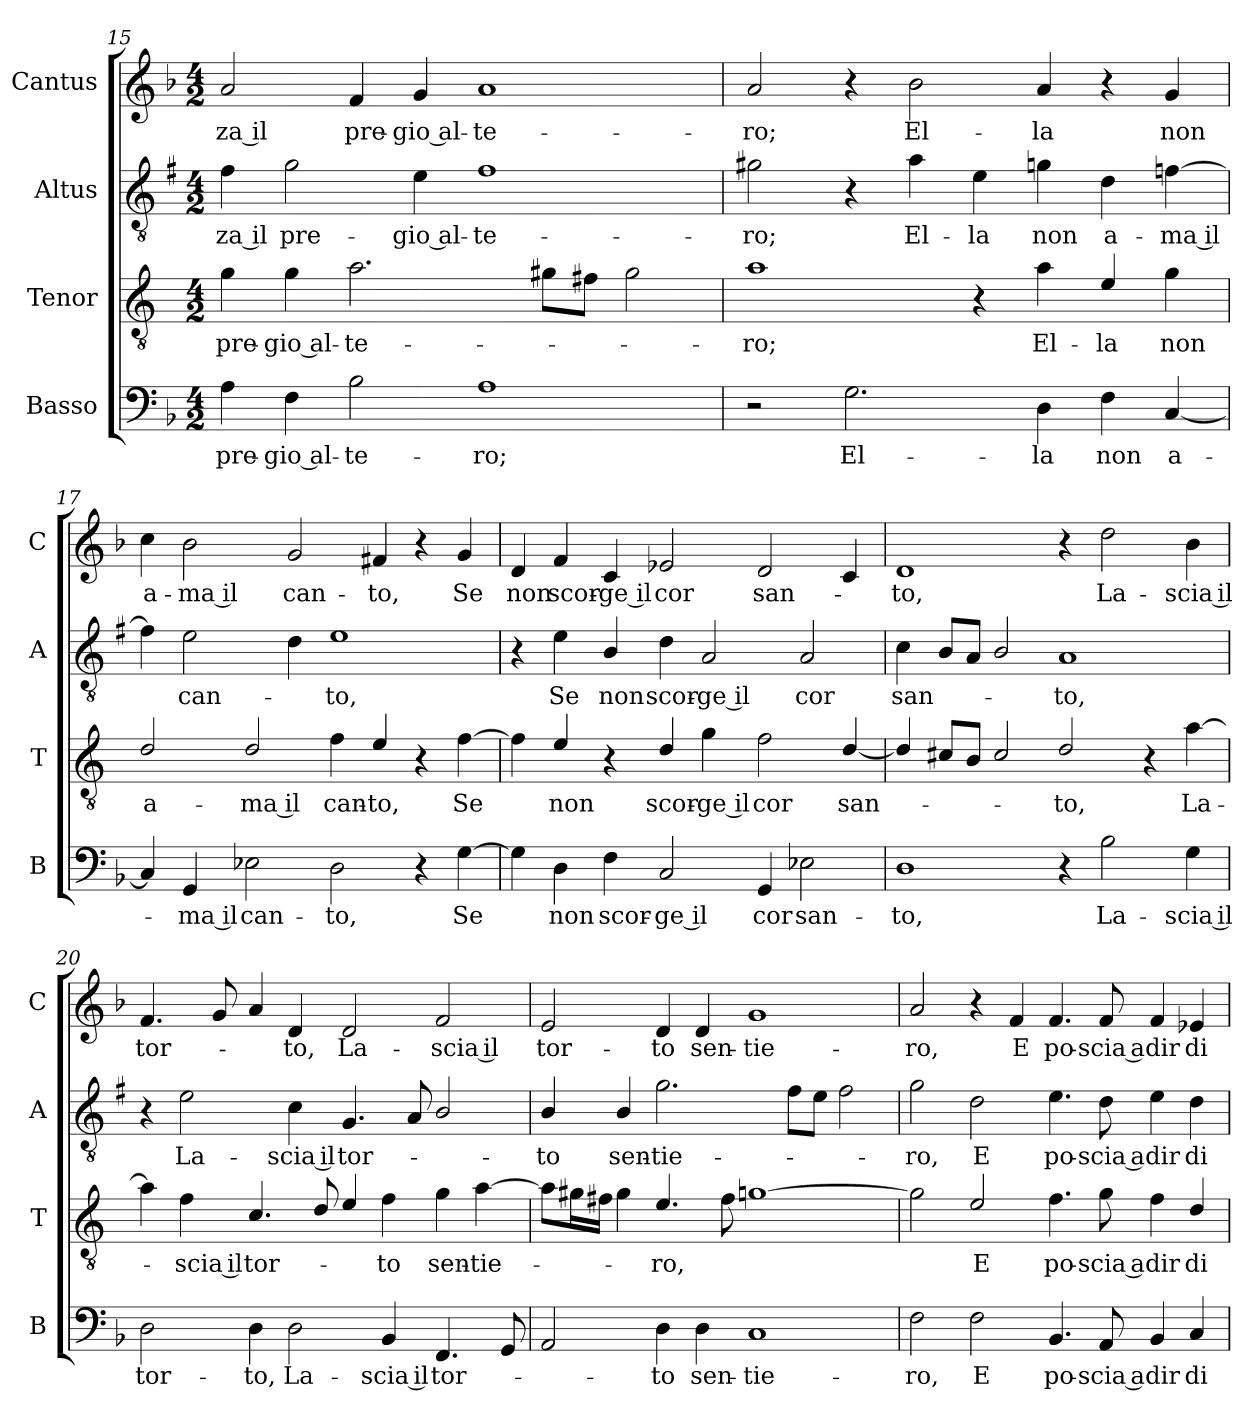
**kern	**text	**kern	**text	**kern	**text	**kern	**text
*part4	*part4	*part3	*part3	*part2	*part2	*part1	*part1
*staff4	*staff4	*staff3	*staff3	*staff2	*staff2	*staff1	*staff1
*I"Basso	*	*I"Tenor	*	*I"Altus	*	*I"Cantus	*
*I'B	*	*I'T	*	*I'A	*	*I'C	*
!!LO:LB:g=z
*clefF4	*	*clefGv2	*	*clefGv2	*	*clefG2	*
*	*	*ITrd4c7	*	*ITrd1c2	*	*	*
*k[b-]	*	*k[b-]	*	*k[b-]	*	*k[b-]	*
*F:	*	*F:	*	*F:	*	*F:	*
*M4/2	*	*M4/2	*	*M4/2	*	*M4/2	*
=15	=15	=15	=15	=15	=15	=15	=15
!	!LO:LY:b	!	!LO:LY:b	!	!LO:LY:b	!	!LO:LY:b
4A\	pre-	4c\	pre-	4e\	-za il	2a/	-za il
!	!LO:LY:b	!	!LO:LY:b	!	!LO:LY:b	!	!
4F\	-gio al-	4c\	-gio al-	2f\	pre-	.	.
!	!LO:LY:b	!	!LO:LY:b	!	!	!	!LO:LY:b
2B-\	-te-	2.d\	-te-	.	.	4f/	pre-
!	!	!	!	!	!LO:LY:b	!	!LO:LY:b
.	.	.	.	4d\	-gio al-	4g/	-gio al-
!	!LO:LY:b	!	!	!	!LO:LY:b	!	!LO:LY:b
1A	-ro;	.	.	1e	-te-	1a	-te-
.	.	8c#X\L	.	.	.	.	.
.	.	8Bn\J	.	.	.	.	.
.	.	2c#\	.	.	.	.	.
=16	=16	=16	=16	=16	=16	=16	=16
!	!	!	!LO:LY:b	!	!LO:LY:b	!	!LO:LY:b
2r	.	1d	-ro;	2f#X\	-ro;	2a/	-ro;
!	!LO:LY:b	!	!	!	!	!	!
2.G\	El-	.	.	4r	.	4r	.
!	!	!	!	!	!LO:LY:b	!	!LO:LY:b
.	.	.	.	4g\	El-	2b-\	El-
!	!	!	!	!	!LO:LY:b	!	!
.	.	4r	.	4d\	-la	.	.
!	!LO:LY:b	!	!LO:LY:b	!	!LO:LY:b	!	!LO:LY:b
4D\	-la	4d\	El-	4fn\	non	4a/	-la
!	!LO:LY:b	!	!LO:LY:b	!	!LO:LY:b	!	!
4F\	non	4A/	-la	4c\	a-	4r	.
!	!LO:LY:b	!	!LO:LY:b	!	!LO:LY:b	!	!LO:LY:b
[4C/	a-	4c\	non	[4e-X\	-ma il	4g/	non
=17	=17	=17	=17	=17	=17	=17	=17
!	!	!	!LO:LY:b	!	!	!	!LO:LY:b
4C/]	.	2G/	a-	4e-\]	.	4cc\	a-
!	!LO:LY:b	!	!	!	!LO:LY:b	!	!LO:LY:b
4GG/	-ma il	.	.	2d\	can-	2b-\	-ma il
!	!LO:LY:b	!	!LO:LY:b	!	!	!	!
2E-X\	can-	2G/	-ma il	.	.	.	.
!	!	!	!	!	!	!	!LO:LY:b
.	.	.	.	4c\	.	2g/	can-
!	!LO:LY:b	!	!LO:LY:b	!	!LO:LY:b	!	!
2D\	-to,	4B-\	can-	1d	-to,	.	.
!	!	!	!LO:LY:b	!	!	!	!LO:LY:b
.	.	4A/	-to,	.	.	4f#X/	-to,
4r	.	4r	.	.	.	4r	.
!	!LO:LY:b	!	!LO:LY:b	!	!	!	!LO:LY:b
[4G\	Se	[4B-\	Se	.	.	4g/	Se
=18	=18	=18	=18	=18	=18	=18	=18
!	!	!	!	!	!	!	!LO:LY:b
4G\]	.	4B-\]	.	4r	.	4d/	non
!	!LO:LY:b	!	!LO:LY:b	!	!LO:LY:b	!	!LO:LY:b
4D\	non	4A/	non	4d\	Se	4f/	scor-
!	!LO:LY:b	!	!	!	!LO:LY:b	!	!LO:LY:b
4F\	scor-	4r	.	4A/	non	4c/	-ge il
!	!LO:LY:b	!	!LO:LY:b	!	!LO:LY:b	!	!LO:LY:b
2C/	-ge il	4G/	scor-	4c\	scor-	2e-X/	cor
!	!	!	!LO:LY:b	!	!LO:LY:b	!	!
.	.	4c\	-ge il	2G/	-ge il	.	.
!	!LO:LY:b	!	!LO:LY:b	!	!	!	!LO:LY:b
4GG/	cor	2B-\	cor	.	.	2d/	san-
!	!LO:LY:b	!	!	!	!LO:LY:b	!	!
2E-X\	san-	.	.	2G/	cor	.	.
!	!	!	!LO:LY:b	!	!	!	!
.	.	[4G/	san-	.	.	4c/	.
!!LO:LB:g=z
=19	=19	=19	=19	=19	=19	=19	=19
!	!LO:LY:b	!	!	!	!LO:LY:b	!	!LO:LY:b
1D	-to,	4G/]	.	4B-\	san-	1d	-to,
.	.	8F#X/L	.	8A/L	.	.	.
.	.	8E/J	.	8G/J	.	.	.
.	.	2F#/	.	2A/	.	.	.
!	!	!	!LO:LY:b	!	!LO:LY:b	!	!
4r	.	2G/	-to,	1G	-to,	4r	.
!	!LO:LY:b	!	!	!	!	!	!LO:LY:b
2B-\	La-	.	.	.	.	2dd\	La-
.	.	4r	.	.	.	.	.
!	!LO:LY:b	!	!LO:LY:b	!	!	!	!LO:LY:b
4G\	-scia il	[4d\	La-	.	.	4b-\	-scia il
=20	=20	=20	=20	=20	=20	=20	=20
!	!LO:LY:b	!	!	!	!	!	!LO:LY:b
2D\	tor-	4d\]	.	4r	.	4.f/	tor-
!	!	!	!LO:LY:b	!	!LO:LY:b	!	!
.	.	4B-\	-scia il	2d\	La-	.	.
.	.	.	.	.	.	8g/	.
!	!LO:LY:b	!	!LO:LY:b	!	!	!	!
4D\	-to,	4.F/	tor-	.	.	4a/	.
!	!LO:LY:b	!	!	!	!LO:LY:b	!	!LO:LY:b
2D\	La-	.	.	4B-\	-scia il	4d/	-to,
.	.	8G/	.	.	.	.	.
!	!	!	!	!	!LO:LY:b	!	!LO:LY:b
.	.	4A/	.	4.F/	tor-	2d/	La-
!	!LO:LY:b	!	!LO:LY:b	!	!	!	!
4BB-/	-scia il	4B-\	-to	.	.	.	.
.	.	.	.	8G/	.	.	.
!	!LO:LY:b	!	!LO:LY:b	!	!	!	!LO:LY:b
4.FF/	tor-	4c\	sen-	2A/	.	2f/	-scia il
!	!	!	!LO:LY:b	!	!	!	!
.	.	[4d\	-tie-	.	.	.	.
8GG/	.	.	.	.	.	.	.
=21	=21	=21	=21	=21	=21	=21	=21
!	!	!	!	!	!LO:LY:b	!	!LO:LY:b
2AA/	.	8d\L]	.	4A/	-to	2e/	tor-
.	.	16c#X\L	.	.	.	.	.
.	.	16Bn\JJ	.	.	.	.	.
!	!	!	!	!	!LO:LY:b	!	!
.	.	4c#\	.	4A/	sen-	.	.
!	!LO:LY:b	!	!LO:LY:b	!	!LO:LY:b	!	!LO:LY:b
4D\	-to	4.A/	-ro,	2.f\	-tie-	4d/	-to
!	!LO:LY:b	!	!	!	!	!	!LO:LY:b
4D\	sen-	.	.	.	.	4d/	sen-
.	.	8B\	.	.	.	.	.
!	!LO:LY:b	!	!	!	!	!	!LO:LY:b
1C	-tie-	[1cn	.	.	.	1g	-tie-
.	.	.	.	8e\L	.	.	.
.	.	.	.	8d\J	.	.	.
.	.	.	.	2e\	.	.	.
=22	=22	=22	=22	=22	=22	=22	=22
!	!LO:LY:b	!	!	!	!LO:LY:b	!	!LO:LY:b
2F\	-ro,	2c\]	.	2f\	-ro,	2a/	-ro,
!	!LO:LY:b	!	!LO:LY:b	!	!LO:LY:b	!	!
2F\	E	2A/	E	2c\	E	4r	.
!	!	!	!	!	!	!	!LO:LY:b
.	.	.	.	.	.	4f/	E
!	!LO:LY:b	!	!LO:LY:b	!	!LO:LY:b	!	!LO:LY:b
4.BB-/	po-	4.B-\	po-	4.d\	po-	4.f/	po-
!	!LO:LY:b	!	!LO:LY:b	!	!LO:LY:b	!	!LO:LY:b
8AA/	-scia a	8c\	-scia a	8c\	-scia a	8f/	-scia a
!	!LO:LY:b	!	!LO:LY:b	!	!LO:LY:b	!	!LO:LY:b
4BB-/	dir	4B-\	dir	4d\	dir	4f/	dir
!	!LO:LY:b	!	!LO:LY:b	!	!LO:LY:b	!	!LO:LY:b
4C/	di	4G/	di	4c\	di	4e-X/	di
=	=	=	=	=	=	=	=
*-	*-	*-	*-	*-	*-	*-	*-
